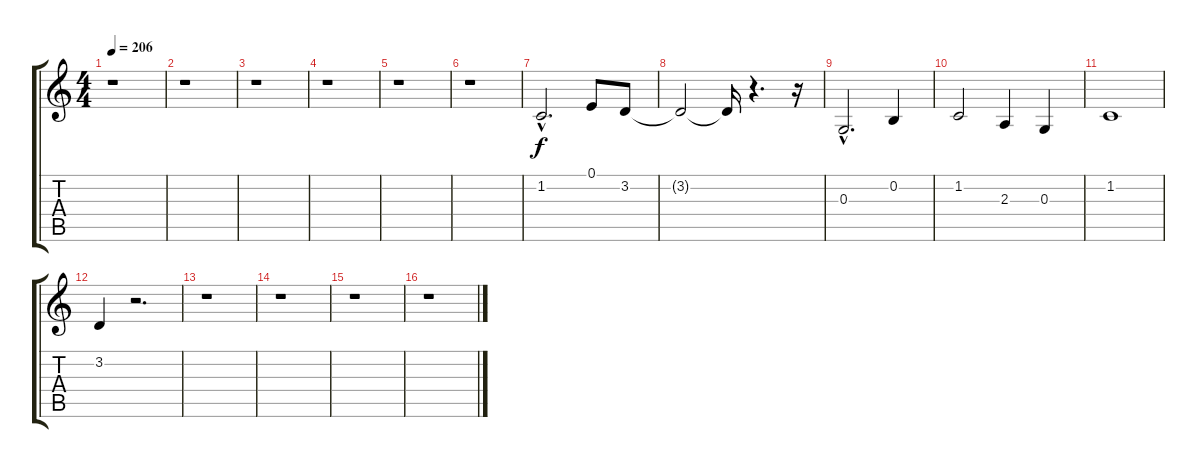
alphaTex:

\track "" {instrument trombone}
\staff {score tabs}
\tuning (E4 B3 G3 D3 A2 E2) {hide}
\ts (4 4)
\tempo 206
\clef g2
\ks c
r.1{dy f} |
r.1 |
r.1 |
r.1 |
r.1 |
r.1 |
1.2{hac}.2{d} 0.1.8 3.2.8 |
3.2{t}.2 3.2{t}.16 r.4{d} r.16 |
0.3{hac}.2{d} 0.2.4 |
1.2.2 2.3.4 0.3.4 |
1.2.1 |
3.2.4 r.2{d} |
r.1 |
r.1 |
r.1 |
r.1
